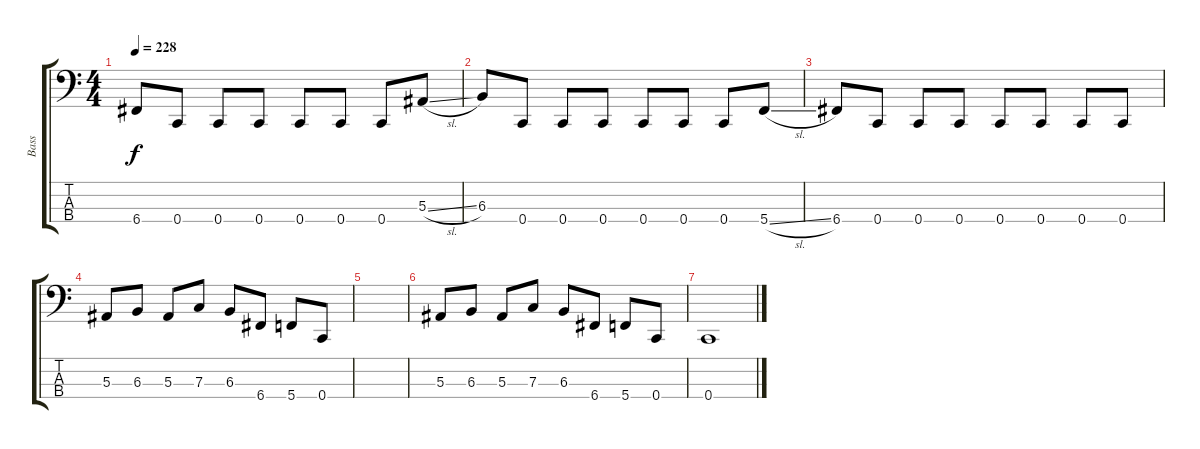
\track ("Bass" "Bass") {instrument electricbassfinger}
\staff {score tabs}
\tuning (Eb2 Bb1 F1 C1) {hide}
\ts (4 4)
\tempo 228
\clef f4
\ks c
6.4.8{dy f} 0.4.8 0.4.8 0.4.8 0.4.8 0.4.8 0.4.8 5.3{sl}.8 |
6.3.8 0.4.8 0.4.8 0.4.8 0.4.8 0.4.8 0.4.8 5.4{sl}.8 |
6.4.8 0.4.8 0.4.8 0.4.8 0.4.8 0.4.8 0.4.8 0.4.8 |
5.3.8 6.3.8 5.3.8 7.3.8 6.3.8 6.4.8 5.4.8 0.4.8 |
|
5.3.8 6.3.8 5.3.8 7.3.8 6.3.8 6.4.8 5.4.8 0.4.8 |
0.4.1
